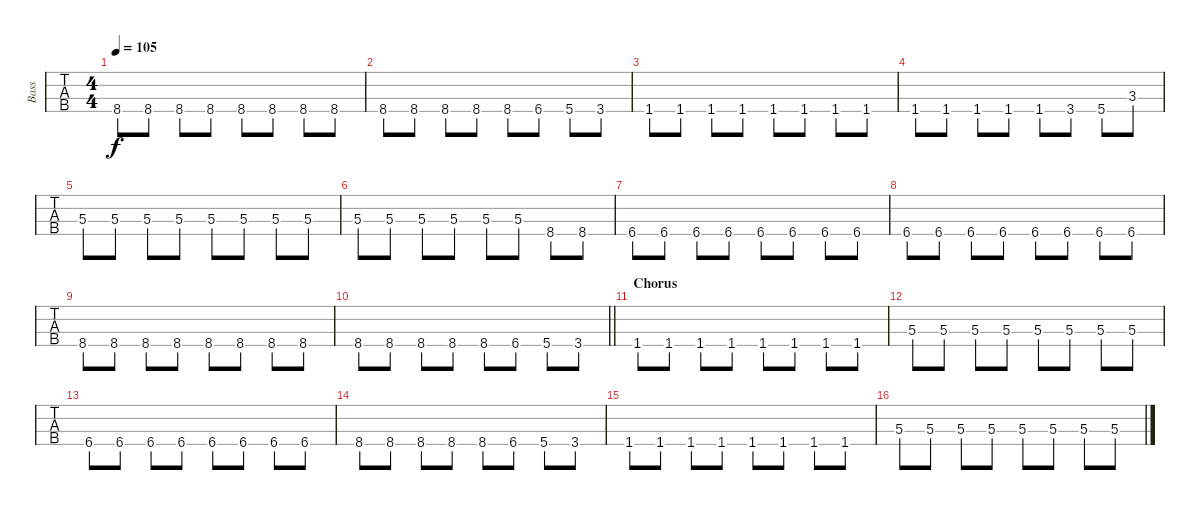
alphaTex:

\track ("Bass" "Bass") {instrument electricbassfinger}
\staff {tabs}
\tuning (G2 D2 A1 E1) {hide}
\ts (4 4)
\tempo 105
\clef f4
\ks c
8.4.8{dy f} 8.4.8 8.4.8 8.4.8 8.4.8 8.4.8 8.4.8 8.4.8 |
8.4.8 8.4.8 8.4.8 8.4.8 8.4.8 6.4.8 5.4.8 3.4.8 |
1.4.8 1.4.8 1.4.8 1.4.8 1.4.8 1.4.8 1.4.8 1.4.8 |
1.4.8 1.4.8 1.4.8 1.4.8 1.4.8 3.4.8 5.4.8 3.3.8 |
5.3.8 5.3.8 5.3.8 5.3.8 5.3.8 5.3.8 5.3.8 5.3.8 |
5.3.8 5.3.8 5.3.8 5.3.8 5.3.8 5.3.8 8.4.8 8.4.8 |
6.4.8 6.4.8 6.4.8 6.4.8 6.4.8 6.4.8 6.4.8 6.4.8 |
6.4.8 6.4.8 6.4.8 6.4.8 6.4.8 6.4.8 6.4.8 6.4.8 |
8.4.8 8.4.8 8.4.8 8.4.8 8.4.8 8.4.8 8.4.8 8.4.8 |
\barLineRight lightlight
8.4.8 8.4.8 8.4.8 8.4.8 8.4.8 6.4.8 5.4.8 3.4.8 |
\section ("" "Chorus")
1.4.8 1.4.8 1.4.8 1.4.8 1.4.8 1.4.8 1.4.8 1.4.8 |
5.3.8 5.3.8 5.3.8 5.3.8 5.3.8 5.3.8 5.3.8 5.3.8 |
6.4.8 6.4.8 6.4.8 6.4.8 6.4.8 6.4.8 6.4.8 6.4.8 |
8.4.8 8.4.8 8.4.8 8.4.8 8.4.8 6.4.8 5.4.8 3.4.8 |
1.4.8 1.4.8 1.4.8 1.4.8 1.4.8 1.4.8 1.4.8 1.4.8 |
5.3.8 5.3.8 5.3.8 5.3.8 5.3.8 5.3.8 5.3.8 5.3.8
